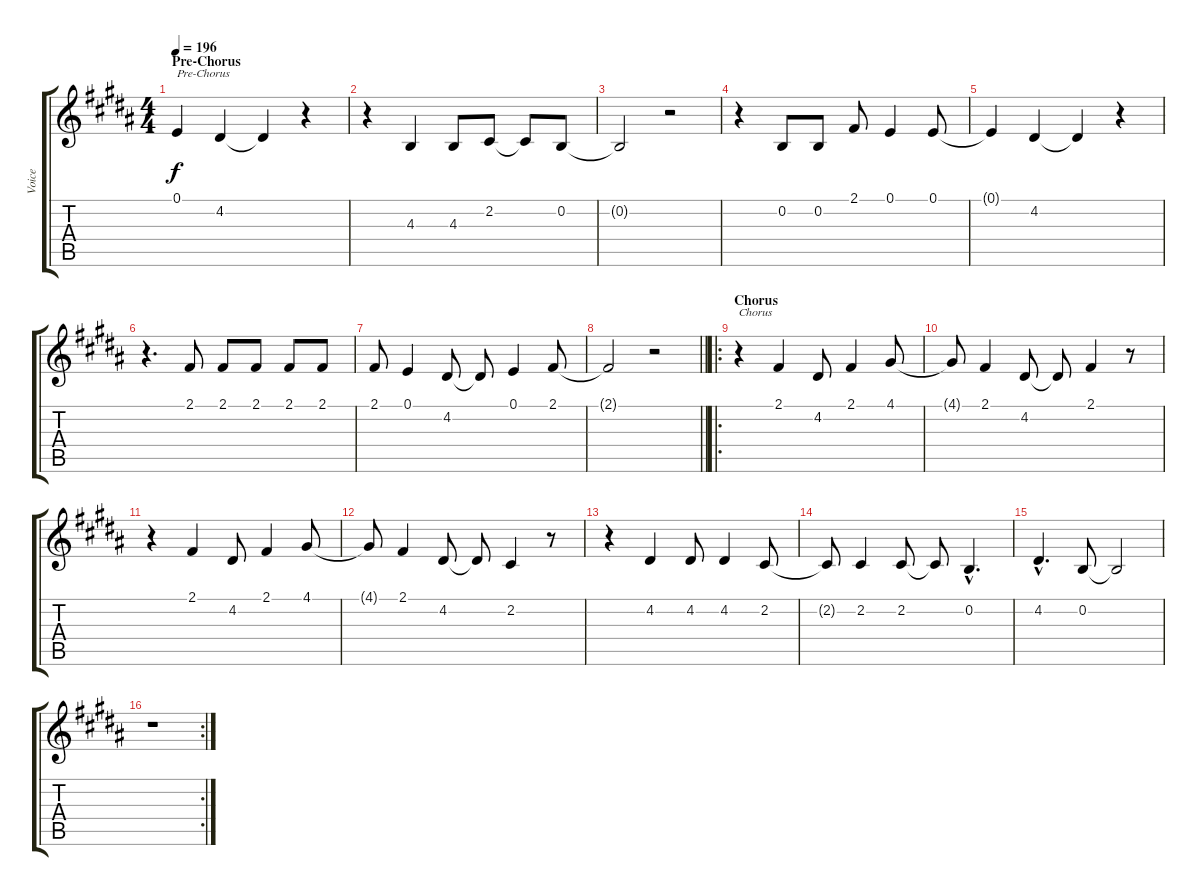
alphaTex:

\track ("Voice" "Voice") {instrument lead1square}
\staff {score tabs}
\tuning (E4 B3 G3 D3 A2 E2) {hide}
\ts (4 4)
\section ("" "Pre-Chorus")
\tempo 196
\clef g2
\ks b
0.1{t}.4{txt "Pre-Chorus" dy f} 4.2.4 4.2{t}.4 r.4 |
r.4 4.3.4 4.3.8 2.2.8 2.2{t}.8 0.2.8 |
0.2{t}.2 r.2 |
r.4 0.2.8 0.2.8 2.1.8 0.1.4 0.1.8 |
0.1{t}.4 4.2.4 4.2{t}.4 r.4 |
r.4{d} 2.1.8 2.1.8 2.1.8 2.1.8 2.1.8 |
2.1.8 0.1.4 4.2.8 4.2{t}.8 0.1.4 2.1.8 |
\barLineRight lightlight
2.1{t}.2 r.2 |
\ro
\section ("" "Chorus")
r.4{txt "Chorus"} 2.1.4 4.2.8 2.1.4 4.1.8 |
4.1{t}.8 2.1.4 4.2.8 4.2{t}.8 2.1.4 r.8 |
r.4 2.1.4 4.2.8 2.1.4 4.1.8 |
4.1{t}.8 2.1.4 4.2.8 4.2{t}.8 2.2.4 r.8 |
r.4 4.2.4 4.2.8 4.2.4 2.2.8 |
2.2{t}.8 2.2.4 2.2.8 2.2{t}.8 0.2{hac}.4{d} |
4.2{hac}.4{d} 0.2.8 0.2{t}.2 |
\rc 2
r.1
